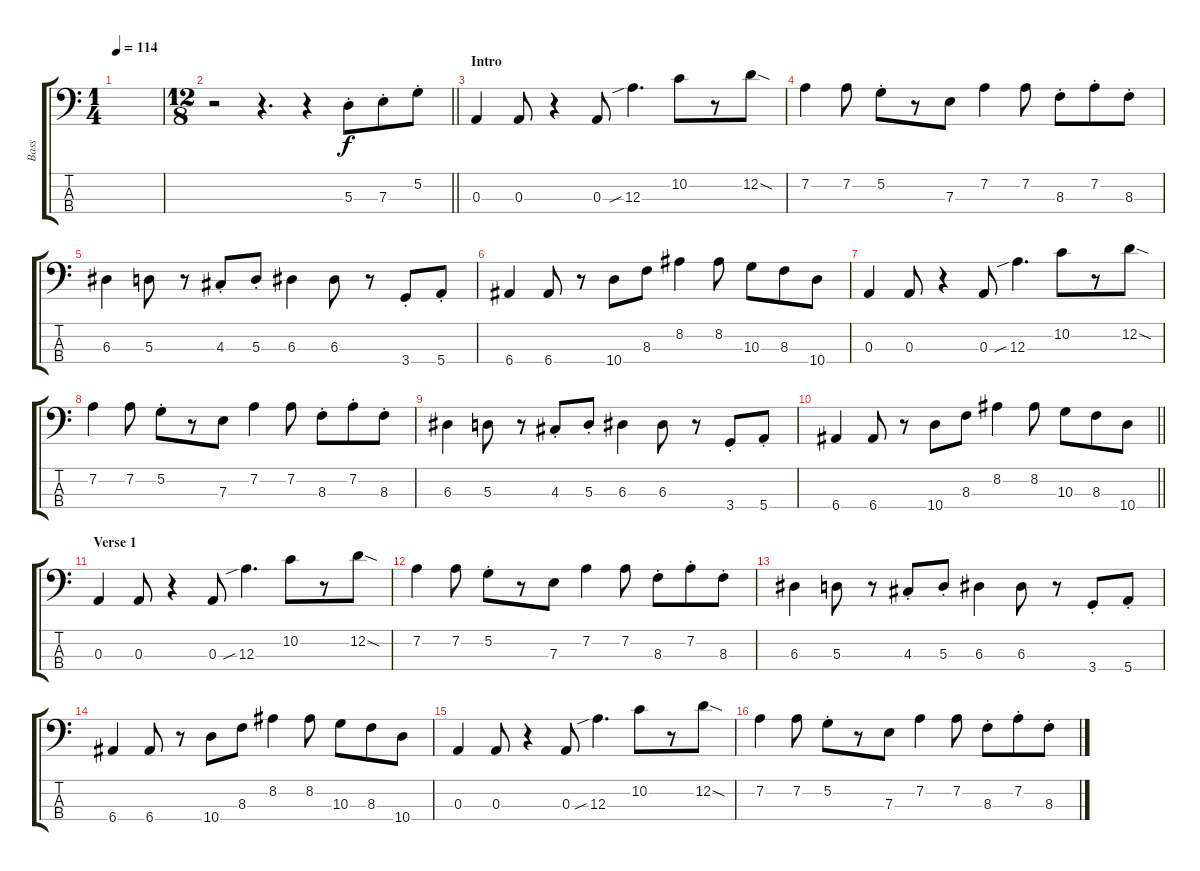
\track ("Bass" "Bass") {instrument electricbassfinger}
\staff {score tabs}
\tuning (G2 D2 A1 E1) {hide}
\ts (1 4)
\tempo 114
\clef f4
\ks c
|
\ts (12 8)
\barLineRight lightlight
r.2 r.4{d} r.4 5.3{st}.8 7.3{st}.8 5.2{st}.8 |
\section ("" "Intro")
0.3.4 0.3.8 r.4 0.3.8 12.3{sib}.4{d} 10.2.8 r.8 12.2{sod}.8 |
7.2.4 7.2.8 5.2{st}.8 r.8 7.3.8 7.2.4 7.2.8 8.3{st}.8 7.2{st}.8 8.3{st}.8 |
6.3.4 5.3.8 r.8 4.3{st}.8 5.3{st}.8 6.3.4 6.3.8 r.8 3.4{st}.8 5.4{st}.8 |
6.4.4 6.4.8 r.8 10.4.8 8.3.8 8.2.4 8.2.8 10.3.8 8.3.8 10.4.8 |
0.3.4 0.3.8 r.4 0.3.8 12.3{sib}.4{d} 10.2.8 r.8 12.2{sod}.8 |
7.2.4 7.2.8 5.2{st}.8 r.8 7.3.8 7.2.4 7.2.8 8.3{st}.8 7.2{st}.8 8.3{st}.8 |
6.3.4 5.3.8 r.8 4.3{st}.8 5.3{st}.8 6.3.4 6.3.8 r.8 3.4{st}.8 5.4{st}.8 |
\barLineRight lightlight
6.4.4 6.4.8 r.8 10.4.8 8.3.8 8.2.4 8.2.8 10.3.8 8.3.8 10.4.8 |
\section ("" "Verse 1")
0.3.4 0.3.8 r.4 0.3.8 12.3{sib}.4{d} 10.2.8 r.8 12.2{sod}.8 |
7.2.4 7.2.8 5.2{st}.8 r.8 7.3.8 7.2.4 7.2.8 8.3{st}.8 7.2{st}.8 8.3{st}.8 |
6.3.4 5.3.8 r.8 4.3{st}.8 5.3{st}.8 6.3.4 6.3.8 r.8 3.4{st}.8 5.4{st}.8 |
6.4.4 6.4.8 r.8 10.4.8 8.3.8 8.2.4 8.2.8 10.3.8 8.3.8 10.4.8 |
0.3.4 0.3.8 r.4 0.3.8 12.3{sib}.4{d} 10.2.8 r.8 12.2{sod}.8 |
7.2.4 7.2.8 5.2{st}.8 r.8 7.3.8 7.2.4 7.2.8 8.3{st}.8 7.2{st}.8 8.3{st}.8
